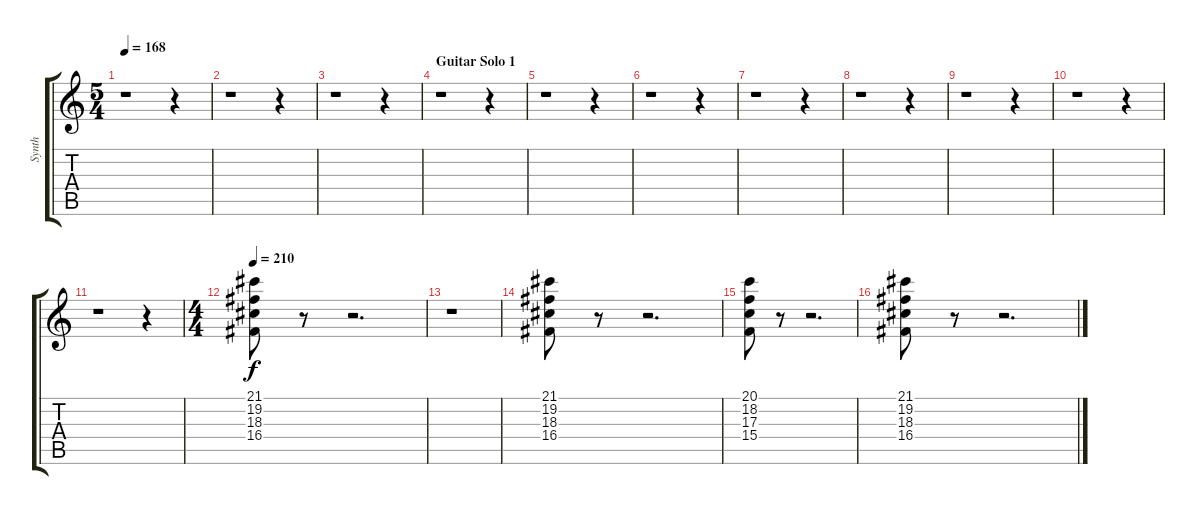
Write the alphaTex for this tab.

\track ("Synth" "Synth") {instrument rockorgan}
\staff {score tabs}
\tuning (E4 B3 G3 D3 A2 E2) {hide}
\ts (5 4)
\tempo 168
\clef g2
\ks c
r.1{dy f} r.4 |
r.1 r.4 |
r.1 r.4 |
\section ("" "Guitar Solo 1")
r.1 r.4 |
r.1 r.4 |
r.1 r.4 |
r.1 r.4 |
r.1 r.4 |
r.1 r.4 |
r.1 r.4 |
r.1 r.4 |
\ts (4 4)
\tempo 210
(21.1 19.2 18.3 16.4).8 r.8 r.2{d} |
r.1 |
(21.1 19.2 18.3 16.4).8 r.8 r.2{d} |
(20.1 18.2 17.3 15.4).8 r.8 r.2{d} |
(21.1 19.2 18.3 16.4).8 r.8 r.2{d}
